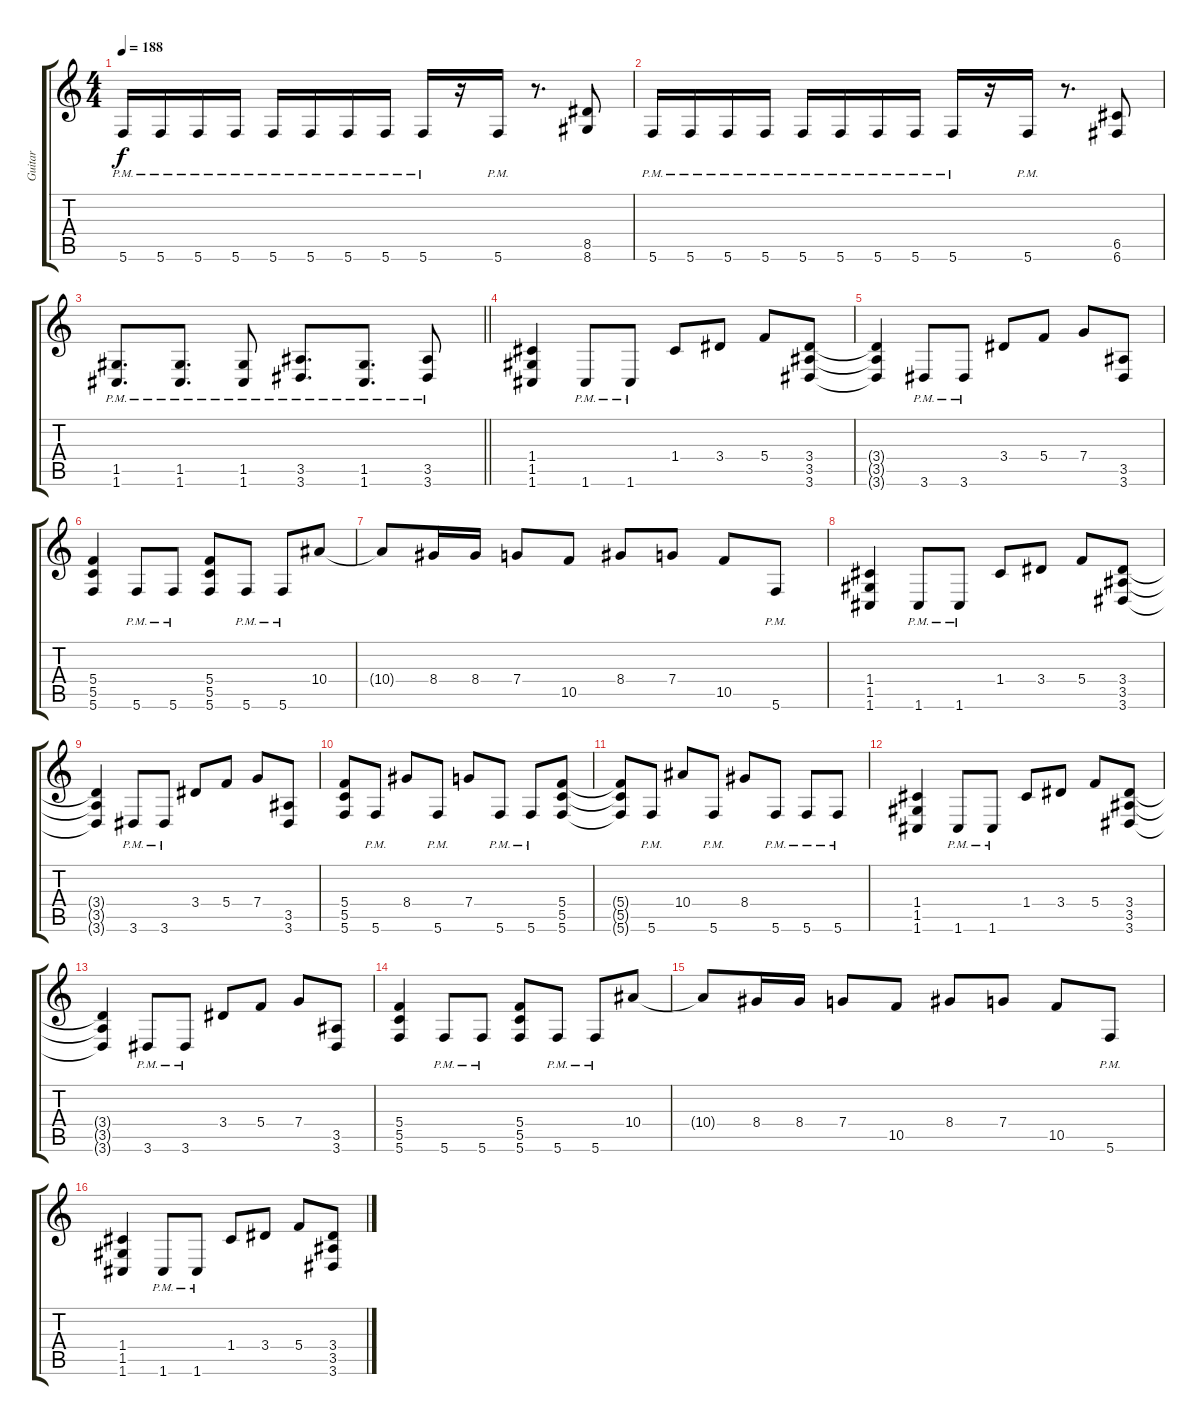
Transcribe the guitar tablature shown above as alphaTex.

\track ("Guitar" "Guitar") {instrument distortionguitar}
\staff {score tabs}
\tuning (D4 A3 F3 C3 G2 C2) {hide}
\ts (4 4)
\tempo 188
\clef g2
\ks c
5.6{pm}.16{dy f} 5.6{pm}.16 5.6{pm}.16 5.6{pm}.16 5.6{pm}.16 5.6{pm}.16 5.6{pm}.16 5.6{pm}.16 5.6{pm}.16 r.16 5.6{pm}.16 r.8{d} (8.5 8.6).8 |
5.6{pm}.16 5.6{pm}.16 5.6{pm}.16 5.6{pm}.16 5.6{pm}.16 5.6{pm}.16 5.6{pm}.16 5.6{pm}.16 5.6{pm}.16 r.16 5.6{pm}.16 r.8{d} (6.5 6.6).8 |
\barLineRight lightlight
(1.5{pm} 1.6{pm}).8{d} (1.5{pm} 1.6{pm}).8{d} (1.5{pm} 1.6{pm}).8 (3.5{pm} 3.6{pm}).8{d} (1.5{pm} 1.6{pm}).8{d} (3.5{pm} 3.6{pm}).8 |
\section ("" " ")
(1.4 1.5 1.6).4 1.6{pm}.8 1.6{pm}.8 1.4.8 3.4.8 5.4.8 (3.4 3.5 3.6).8 |
(3.4{t} 3.5{t} 3.6{t}).4 3.6{pm}.8 3.6{pm}.8 3.4.8 5.4.8 7.4.8 (3.5 3.6).8 |
(5.4 5.5 5.6).4 5.6{pm}.8 5.6{pm}.8 (5.4 5.5 5.6).8 5.6{pm}.8 5.6{pm}.8 10.4.8 |
10.4{t}.8 8.4.16 8.4.16 7.4.8 10.5.8 8.4.8 7.4.8 10.5.8 5.6{pm}.8 |
(1.4 1.5 1.6).4 1.6{pm}.8 1.6{pm}.8 1.4.8 3.4.8 5.4.8 (3.4 3.5 3.6).8 |
(3.4{t} 3.5{t} 3.6{t}).4 3.6{pm}.8 3.6{pm}.8 3.4.8 5.4.8 7.4.8 (3.5 3.6).8 |
(5.4 5.5 5.6).8 5.6{pm}.8 8.4.8 5.6{pm}.8 7.4.8 5.6{pm}.8 5.6{pm}.8 (5.4 5.5 5.6).8 |
(5.4{t} 5.5{t} 5.6{t}).8 5.6{pm}.8 10.4.8 5.6{pm}.8 8.4.8 5.6{pm}.8 5.6{pm}.8 5.6{pm}.8 |
(1.4 1.5 1.6).4 1.6{pm}.8 1.6{pm}.8 1.4.8 3.4.8 5.4.8 (3.4 3.5 3.6).8 |
(3.4{t} 3.5{t} 3.6{t}).4 3.6{pm}.8 3.6{pm}.8 3.4.8 5.4.8 7.4.8 (3.5 3.6).8 |
(5.4 5.5 5.6).4 5.6{pm}.8 5.6{pm}.8 (5.4 5.5 5.6).8 5.6{pm}.8 5.6{pm}.8 10.4.8 |
10.4{t}.8 8.4.16 8.4.16 7.4.8 10.5.8 8.4.8 7.4.8 10.5.8 5.6{pm}.8 |
(1.4 1.5 1.6).4 1.6{pm}.8 1.6{pm}.8 1.4.8 3.4.8 5.4.8 (3.4 3.5 3.6).8
